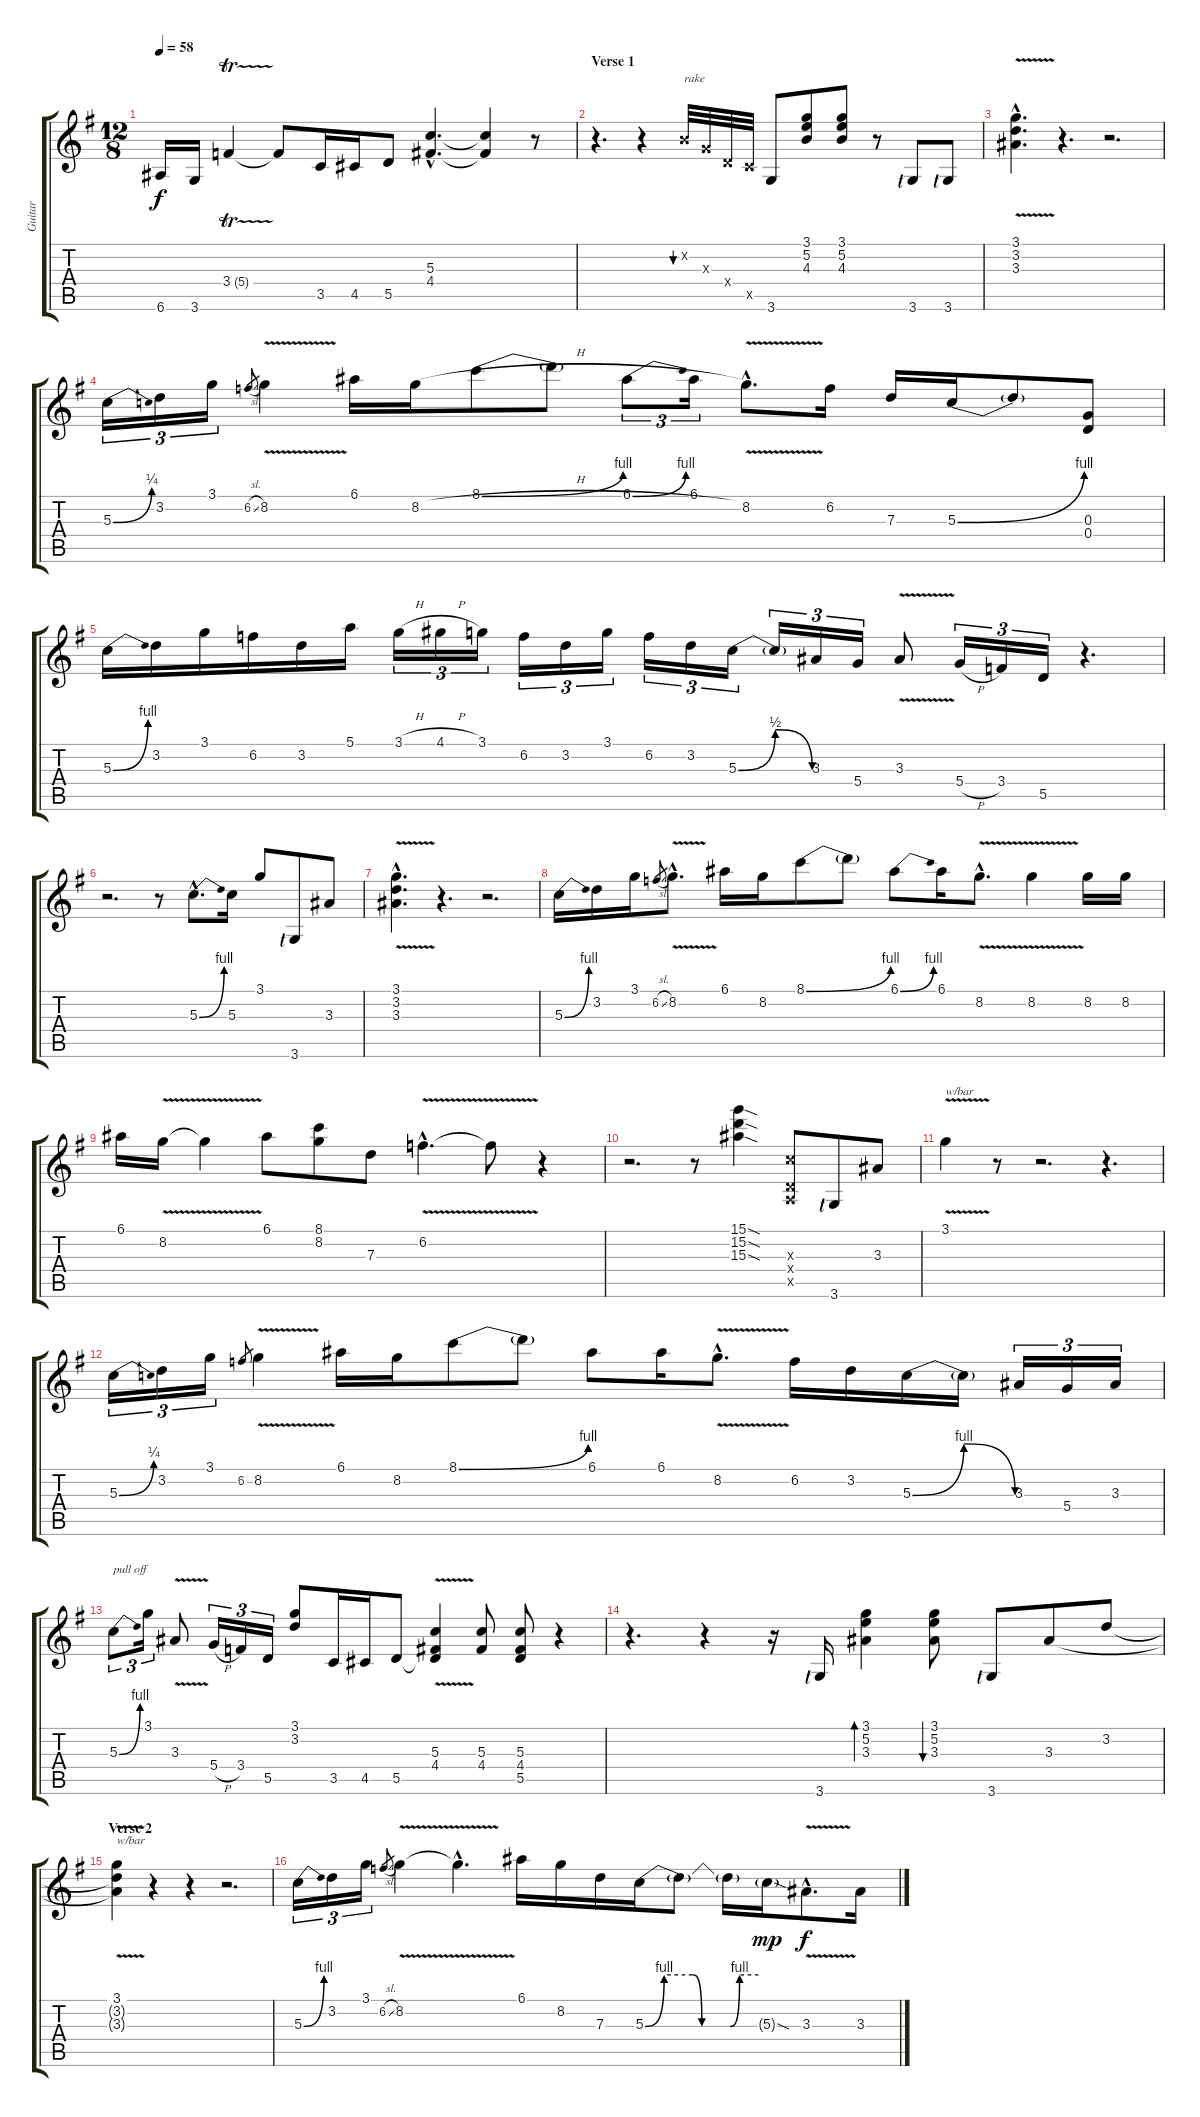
\track ("Guitar" "Guitar") {instrument distortionguitar}
\staff {score tabs}
\tuning (E4 B3 G3 D3 A2 E2) {hide}
\ts (12 8)
\tempo 58
\clef g2
\ks g
6.6.16{dy f} 3.6.16 3.4{tr (5 32)}.4 3.4{t}.8 3.5.16 4.5.16 5.5.8 (5.3{hac} 4.4{hac}).4{d} (5.3{t} 4.4{t}).4 r.8 |
\section ("" "Verse 1")
r.4{d} r.4 0.2{x}.32{bu 60 txt "rake"} 0.3{x}.32 0.4{x}.32 3.5{x}.32 3.6.8 (3.1 5.2 4.3).8 (3.1 5.2 4.3).8 r.8 3.6{lf 1}.8 3.6{lf 1}.8 |
(3.1{hac} 3.2{hac} 3.3{v hac}).4{d} r.4{d} r.2{d} |
5.3{be (bend 0 0 60 1)}.16{tu (3 2)} 3.2.16{tu (3 2)} 3.1.16{tu (3 2)} 6.2{sl}.8{gr} 8.2{v}.4 6.1.16 8.2{h}.16 8.1{be (bend 0 0 60 4)}.8 8.1{t}.8 6.1{be (bend 0 0 60 4)}.8{tu (3 2)} 6.1.16{tu (3 2)} 8.2{v hac}.8{d} 6.2.16 7.3.16 5.3{be (bend 0 0 60 4)}.16 5.3{t}.8 (0.3 0.4).8 |
5.3{be (bend 0 0 60 4)}.16 3.2.16 3.1.16 6.2.16 3.2.16 5.1.16 3.1{h}.16{tu (3 2)} 4.1{h}.16{tu (3 2)} 3.1.16{tu (3 2)} 6.2.16{tu (3 2)} 3.2.16{tu (3 2)} 3.1.16{tu (3 2)} 6.2.16{tu (3 2)} 3.2.16{tu (3 2)} 5.3{be (bendrelease 0 0 15 2 45 2 60 0)}.16{tu (3 2)} 5.3{t}.16{tu (3 2)} 3.3.16{tu (3 2)} 5.4.16{tu (3 2)} 3.3{v}.8 5.4{h}.16{tu (3 2)} 3.4.16{tu (3 2)} 5.5.16{tu (3 2)} r.4{d} |
r.2{d} r.8 5.3{be (bend 0 0 60 4) hac}.8{d} 5.3.16 3.1.8 3.6{lf 1}.8 3.3.8 |
(3.1{hac} 3.2{hac} 3.3{v hac}).4{d} r.4{d} r.2{d} |
5.3{be (bend 0 0 60 4)}.16 3.2.16 3.1.16 6.2{sl}.8{gr} 8.2{v hac}.8{d} 6.1.16 8.2.16 8.1{be (bend 0 0 60 4)}.8 8.1{t}.8 6.1{be (bend 0 0 60 4)}.8 6.1.16 8.2{v hac}.8{d} 8.2{v}.4 8.2.16 8.2.16 |
6.1.16 8.2{v}.16 8.2{t}.4 6.1.8 (8.1 8.2).8 7.3.8 6.2{v hac}.4{d} 6.2{t}.8 r.4 |
r.2{d} r.8 (15.1{sod} 15.2{sod} 15.3{sod}).4 (5.3{x} 0.4{x} 0.5{x}).8 3.6{lf 1}.8 3.3.8 |
3.1{v}.4{txt "w/bar"} r.8 r.2{d} r.4{d} |
5.3{be (bend 0 0 60 1)}.16{tu (3 2)} 3.2.16{tu (3 2)} 3.1.16{tu (3 2)} 6.2.8{gr} 8.2{v}.4 6.1.16 8.2.16 8.1{be (bend 0 0 60 4)}.8 8.1{t}.8 6.1.8 6.1.16 8.2{v hac}.8{d} 6.2.16 3.2.16 5.3{be (bendrelease 0 0 15 4 45 4 60 0)}.16 5.3{t}.16 3.3.16{tu (3 2)} 5.4.16{tu (3 2)} 3.3.16{tu (3 2)} |
5.3{be (bend 0 0 60 4)}.8{tu (3 2) txt "pull off"} 3.1.16{tu (3 2)} 3.3{v}.8 5.4{h}.16{tu (3 2)} 3.4.16{tu (3 2)} 5.5.16{tu (3 2)} (3.1 3.2).8 3.5.16 4.5.16 5.5.8 (5.3{v} 4.4 5.5{t}).4 (5.3 4.4).8 (5.3 4.4 5.5).8 r.4 |
r.4{d} r.4 r.16 3.6{lf 1}.16 (3.1 5.2 3.3).4{bd 480} (3.1 5.2 3.3).8{bu 60} 3.6{lf 1}.8 3.3.8 3.2.8 |
\section ("" "Verse 2")
(3.1{v} 3.2{t} 3.3{t}).4{txt "w/bar"} r.4 r.4 r.2{d} |
5.3{be (bend 0 0 60 4)}.16{tu (3 2)} 3.2.16{tu (3 2)} 3.1.16{tu (3 2)} 6.2{sl}.8{gr} 8.2{v}.4 8.2{hac t}.4{d} 6.1.16 8.2.16 7.3.16 5.3{be (custom 0 0 10 4 25 4 30 0 45 0 50 4 60 4)}.16 5.3{t}.8 5.3{t}.16 5.3{sod g}.16{dy mp} 3.3{v hac}.8{d dy f} 3.3{h}.16
